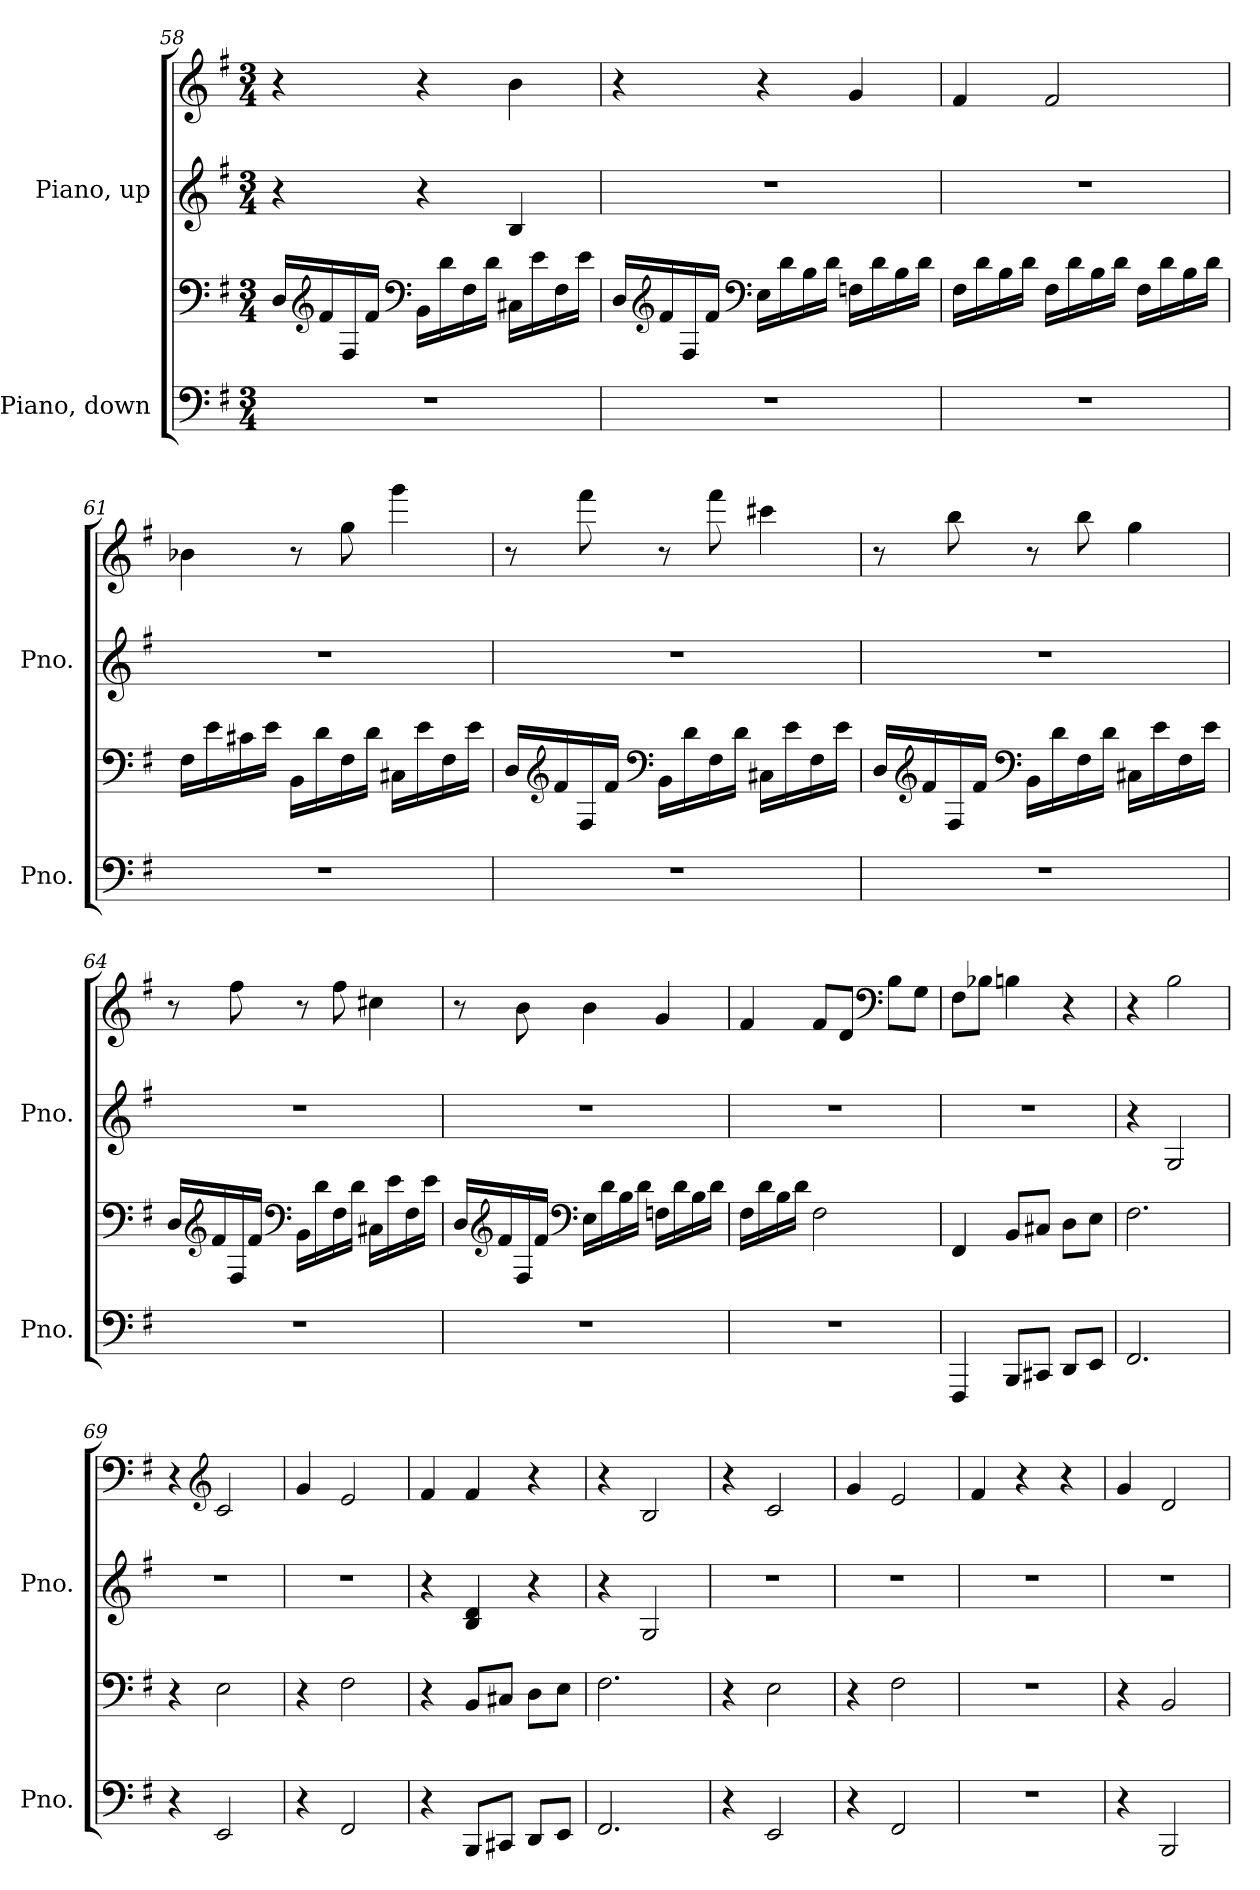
**kern	**kern	**kern	**kern
*part2	*part2	*part1	*part1
*staff4	*staff3	*staff2	*staff1
*I"Piano, down	*	*I"Piano, up	*
*I'Pno.	*	*I'Pno.	*
!!LO:LB:g=z
*clefF4	*clefF4	*clefG2	*clefG2
*k[f#]	*k[f#]	*k[f#]	*k[f#]
*M3/4	*M3/4	*M3/4	*M3/4
=58	=58	=58	=58
2.r	16D/LL	4r	4r
*	*clefG2	*	*
.	16f#/	.	.
.	16F#/	.	.
.	16f#/JJ	.	.
*	*clefF4	*	*
.	16BB\LL	4r	4r
.	16d\	.	.
.	16F#\	.	.
.	16d\JJ	.	.
.	16C#X\LL	4B/	4b\
.	16e\	.	.
.	16F#\	.	.
.	16e\JJ	.	.
=59	=59	=59	=59
2.r	16D/LL	2.r	4r
*	*clefG2	*	*
.	16f#/	.	.
.	16F#/	.	.
.	16f#/JJ	.	.
*	*clefF4	*	*
.	16E\LL	.	4r
.	16d\	.	.
.	16B\	.	.
.	16d\JJ	.	.
.	16Fn\LL	.	4g/
.	16d\	.	.
.	16B\	.	.
.	16d\JJ	.	.
!!LO:PB:g=z
=60	=60	=60	=60
2.r	16F#\LL	2.r	4f#/
.	16d\	.	.
.	16B\	.	.
.	16d\JJ	.	.
.	16F#\LL	.	2f#/
.	16d\	.	.
.	16B\	.	.
.	16d\JJ	.	.
.	16F#\LL	.	.
.	16d\	.	.
.	16B\	.	.
.	16d\JJ	.	.
=61	=61	=61	=61
2.r	16F#\LL	2.r	4b-X\
.	16e\	.	.
.	16c#X\	.	.
.	16e\JJ	.	.
.	16BB\LL	.	8r
.	16d\	.	.
.	16F#\	.	8gg\
.	16d\JJ	.	.
.	16C#X\LL	.	4ggg\
.	16e\	.	.
.	16F#\	.	.
.	16e\JJ	.	.
=62	=62	=62	=62
2.r	16D/LL	2.r	8r
*	*clefG2	*	*
.	16f#/	.	.
.	16F#/	.	8fff#\
.	16f#/JJ	.	.
*	*clefF4	*	*
.	16BB\LL	.	8r
.	16d\	.	.
.	16F#\	.	8fff#\
.	16d\JJ	.	.
.	16C#X\LL	.	4ccc#X\
.	16e\	.	.
.	16F#\	.	.
.	16e\JJ	.	.
!!LO:LB:g=z
=63	=63	=63	=63
2.r	16D/LL	2.r	8r
*	*clefG2	*	*
.	16f#/	.	.
.	16F#/	.	8bb\
.	16f#/JJ	.	.
*	*clefF4	*	*
.	16BB\LL	.	8r
.	16d\	.	.
.	16F#\	.	8bb\
.	16d\JJ	.	.
.	16C#X\LL	.	4gg\
.	16e\	.	.
.	16F#\	.	.
.	16e\JJ	.	.
=64	=64	=64	=64
2.r	16D/LL	2.r	8r
*	*clefG2	*	*
.	16f#/	.	.
.	16F#/	.	8ff#\
.	16f#/JJ	.	.
*	*clefF4	*	*
.	16BB\LL	.	8r
.	16d\	.	.
.	16F#\	.	8ff#\
.	16d\JJ	.	.
.	16C#X\LL	.	4cc#X\
.	16e\	.	.
.	16F#\	.	.
.	16e\JJ	.	.
!!LO:LB:g=z
=65	=65	=65	=65
2.r	16D/LL	2.r	8r
*	*clefG2	*	*
.	16f#/	.	.
.	16F#/	.	8b\
.	16f#/JJ	.	.
*	*clefF4	*	*
.	16E\LL	.	4b\
.	16d\	.	.
.	16B\	.	.
.	16d\JJ	.	.
.	16Fn\LL	.	4g/
.	16d\	.	.
.	16B\	.	.
.	16d\JJ	.	.
=66	=66	=66	=66
2.r	16F#\LL	2.r	4f#/
.	16d\	.	.
.	16B\	.	.
.	16d\JJ	.	.
.	2F#\	.	8f#/L
.	.	.	8d/J
*	*	*	*clefF4
.	.	.	8B\L
.	.	.	8G\J
=67	=67	=67	=67
4FFF#/	4FF#/	2.r	8F#\L
.	.	.	8B-X\J
8BBB/L	8BB/L	.	4Bn\
8CC#X/J	8C#X/J	.	.
8DD/L	8D\L	.	4r
8EE/J	8E\J	.	.
=68	=68	=68	=68
2.FF#/	2.F#\	4r	4r
.	.	2G/	2B\
!!LO:PB:g=z
=69	=69	=69	=69
4r	4r	2.r	4r
*	*	*	*clefG2
2EE/	2E\	.	2c/
=70	=70	=70	=70
4r	4r	2.r	4g/
2FF#/	2F#\	.	2e/
=71	=71	=71	=71
4r	4r	4r	4f#/
8BBB/L	8BB/L	4B/ 4d/	4f#/
8CC#X/J	8C#X/J	.	.
8DD/L	8D\L	4r	4r
8EE/J	8E\J	.	.
=72	=72	=72	=72
2.FF#/	2.F#\	4r	4r
.	.	2G/	2B/
=73	=73	=73	=73
4r	4r	2.r	4r
2EE/	2E\	.	2c/
=74	=74	=74	=74
4r	4r	2.r	4g/
2FF#/	2F#\	.	2e/
=75	=75	=75	=75
2.r	2.r	2.r	4f#/
.	.	.	4r
.	.	.	4r
=76	=76	=76	=76
4r	4r	2.r	4g/
2BBB/	2BB/	.	2d/
=	=	=	=
*-	*-	*-	*-
